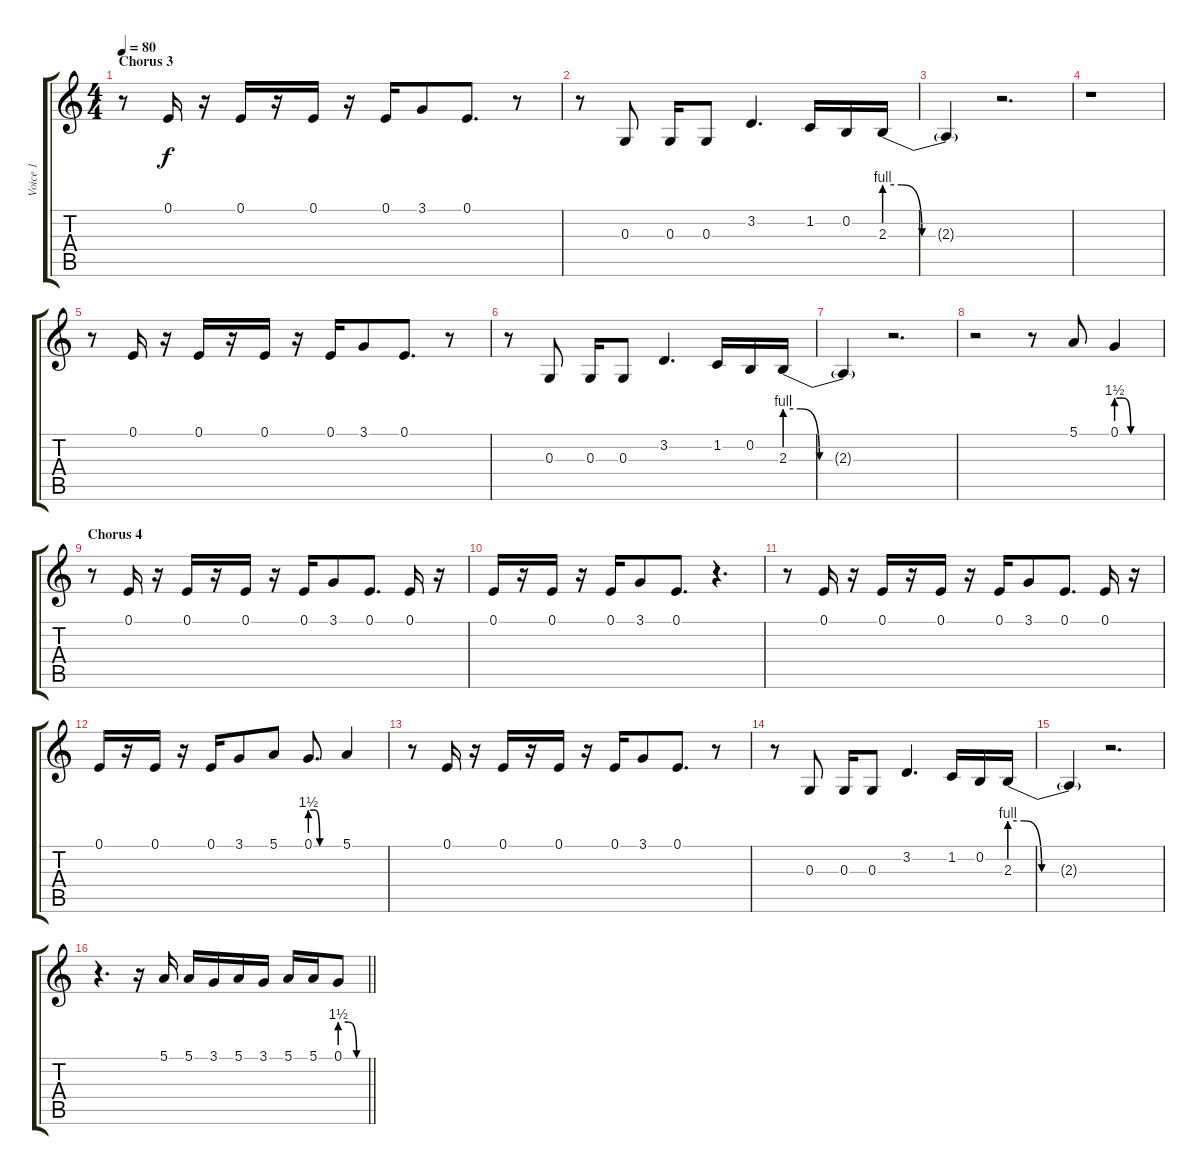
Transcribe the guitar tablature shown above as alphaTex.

\track ("Voice 1" "Voice 1") {instrument tenorsax}
\staff {score tabs}
\tuning (E4 B3 G3 D3 A2 E2) {hide}
\ts (4 4)
\section ("" "Chorus 3")
\tempo 80
\clef g2
\ks c
r.8{dy f} 0.1.16 r.16 0.1.16 r.16 0.1.16 r.16 0.1.16 3.1.8 0.1.8{d} r.8 |
r.8 0.3.8 0.3.16 0.3.8 3.2.4{d} 1.2.16 0.2.16 2.3{be (custom 0 4 9 4 20 0 40 0 60 0)}.16 |
2.3{t}.4 r.2{d} |
r.1 |
r.8 0.1.16 r.16 0.1.16 r.16 0.1.16 r.16 0.1.16 3.1.8 0.1.8{d} r.8 |
r.8 0.3.8 0.3.16 0.3.8 3.2.4{d} 1.2.16 0.2.16 2.3{be (custom 0 4 9 4 20 0 40 0 60 0)}.16 |
2.3{t}.4 r.2{d} |
r.2 r.8 5.1.8 0.1{be (custom 0 6 10 6 20 0 40 0 60 0)}.4 |
\section ("" "Chorus 4")
r.8 0.1.16 r.16 0.1.16 r.16 0.1.16 r.16 0.1.16 3.1.8 0.1.8{d} 0.1.16 r.16 |
0.1.16 r.16 0.1.16 r.16 0.1.16 3.1.8 0.1.8{d} r.4{d} |
r.8 0.1.16 r.16 0.1.16 r.16 0.1.16 r.16 0.1.16 3.1.8 0.1.8{d} 0.1.16 r.16 |
0.1.16 r.16 0.1.16 r.16 0.1.16 3.1.8 5.1.8 0.1{be (custom 0 6 10 6 20 0 40 0 60 0)}.8{d} 5.1.4 |
r.8 0.1.16 r.16 0.1.16 r.16 0.1.16 r.16 0.1.16 3.1.8 0.1.8{d} r.8 |
r.8 0.3.8 0.3.16 0.3.8 3.2.4{d} 1.2.16 0.2.16 2.3{be (custom 0 4 9 4 20 0 40 0 60 0)}.16 |
2.3{t}.4 r.2{d} |
\barLineRight lightlight
r.4{d} r.16 5.1.16 5.1.16 3.1.16 5.1.16 3.1.16 5.1.16 5.1.16 0.1{be (custom 0 6 20 6 40 0 60 0)}.8
